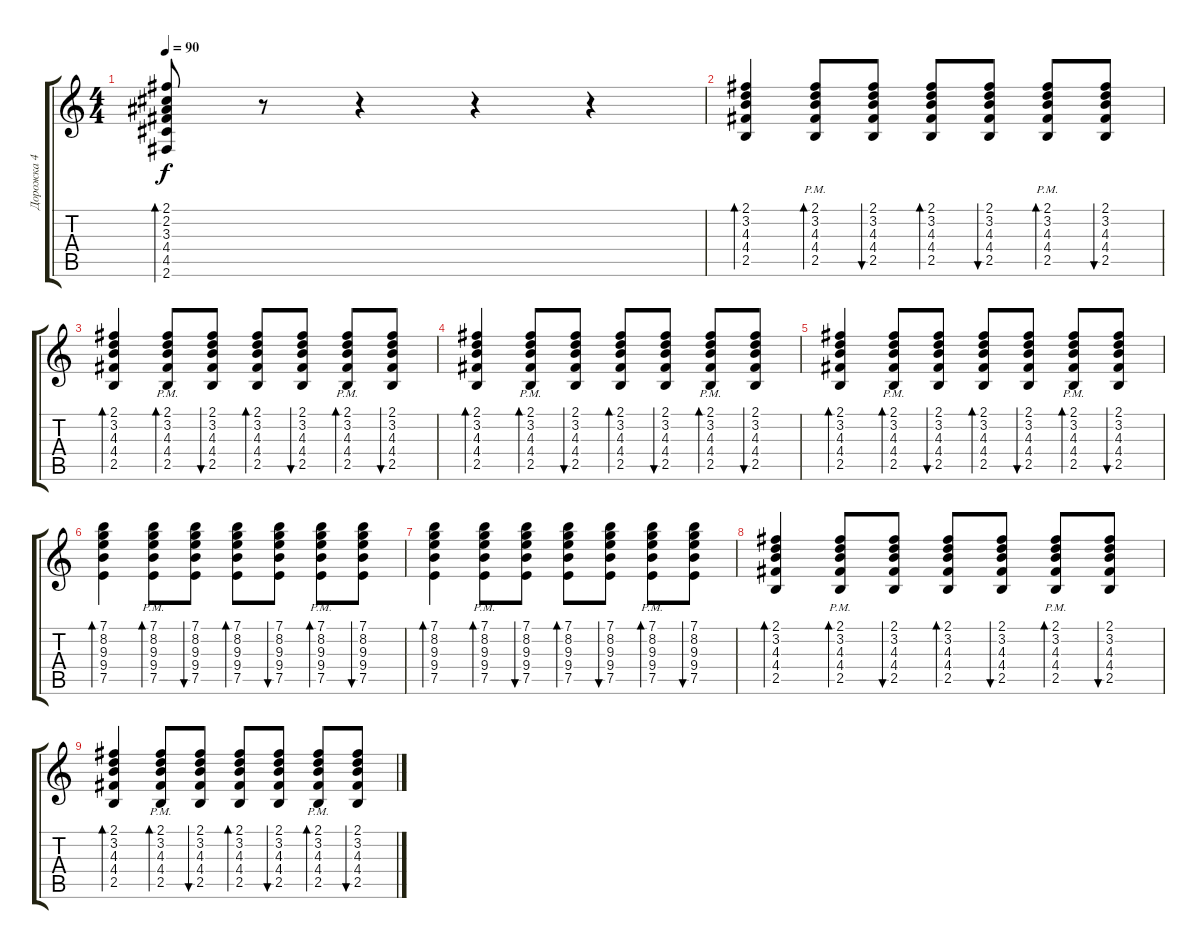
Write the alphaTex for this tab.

\track ("Дорожка 4" "Дорожка 4") {instrument acousticguitarsteel}
\staff {score tabs}
\tuning (E4 B3 G3 D3 A2 E2) {hide}
\ts (4 4)
\tempo 90
\clef g2
\ks c
(2.1 2.2 3.3 4.4 4.5 2.6).8{bd 60 dy f} r.8 r.4 r.4 r.4 |
(2.1 3.2 4.3 4.4 2.5).4{bd 60} (2.1{pm} 3.2{pm} 4.3{pm} 4.4{pm} 2.5{pm}).8{bd 60} (2.1 3.2 4.3 4.4 2.5).8{bu 60} (2.1 3.2 4.3 4.4 2.5).8{bd 60} (2.1 3.2 4.3 4.4 2.5).8{bu 60} (2.1{pm} 3.2{pm} 4.3{pm} 4.4{pm} 2.5{pm}).8{bd 60} (2.1 3.2 4.3 4.4 2.5).8{bu 60} |
(2.1 3.2 4.3 4.4 2.5).4{bd 60} (2.1{pm} 3.2{pm} 4.3{pm} 4.4{pm} 2.5{pm}).8{bd 60} (2.1 3.2 4.3 4.4 2.5).8{bu 60} (2.1 3.2 4.3 4.4 2.5).8{bd 60} (2.1 3.2 4.3 4.4 2.5).8{bu 60} (2.1{pm} 3.2{pm} 4.3{pm} 4.4{pm} 2.5{pm}).8{bd 60} (2.1 3.2 4.3 4.4 2.5).8{bu 60} |
(2.1 3.2 4.3 4.4 2.5).4{bd 60} (2.1{pm} 3.2{pm} 4.3{pm} 4.4{pm} 2.5{pm}).8{bd 60} (2.1 3.2 4.3 4.4 2.5).8{bu 60} (2.1 3.2 4.3 4.4 2.5).8{bd 60} (2.1 3.2 4.3 4.4 2.5).8{bu 60} (2.1{pm} 3.2{pm} 4.3{pm} 4.4{pm} 2.5{pm}).8{bd 60} (2.1 3.2 4.3 4.4 2.5).8{bu 60} |
(2.1 3.2 4.3 4.4 2.5).4{bd 60} (2.1{pm} 3.2{pm} 4.3{pm} 4.4{pm} 2.5{pm}).8{bd 60} (2.1 3.2 4.3 4.4 2.5).8{bu 60} (2.1 3.2 4.3 4.4 2.5).8{bd 60} (2.1 3.2 4.3 4.4 2.5).8{bu 60} (2.1{pm} 3.2{pm} 4.3{pm} 4.4{pm} 2.5{pm}).8{bd 60} (2.1 3.2 4.3 4.4 2.5).8{bu 60} |
(7.1 8.2 9.3 9.4 7.5).4{bd 60} (7.1{pm} 8.2{pm} 9.3{pm} 9.4{pm} 7.5{pm}).8{bd 60} (7.1 8.2 9.3 9.4 7.5).8{bu 60} (7.1 8.2 9.3 9.4 7.5).8{bd 60} (7.1 8.2 9.3 9.4 7.5).8{bu 60} (7.1{pm} 8.2{pm} 9.3{pm} 9.4{pm} 7.5{pm}).8{bd 60} (7.1 8.2 9.3 9.4 7.5).8{bu 60} |
(7.1 8.2 9.3 9.4 7.5).4{bd 60} (7.1{pm} 8.2{pm} 9.3{pm} 9.4{pm} 7.5{pm}).8{bd 60} (7.1 8.2 9.3 9.4 7.5).8{bu 60} (7.1 8.2 9.3 9.4 7.5).8{bd 60} (7.1 8.2 9.3 9.4 7.5).8{bu 60} (7.1{pm} 8.2{pm} 9.3{pm} 9.4{pm} 7.5{pm}).8{bd 60} (7.1 8.2 9.3 9.4 7.5).8{bu 60} |
(2.1 3.2 4.3 4.4 2.5).4{bd 60} (2.1{pm} 3.2{pm} 4.3{pm} 4.4{pm} 2.5{pm}).8{bd 60} (2.1 3.2 4.3 4.4 2.5).8{bu 60} (2.1 3.2 4.3 4.4 2.5).8{bd 60} (2.1 3.2 4.3 4.4 2.5).8{bu 60} (2.1{pm} 3.2{pm} 4.3{pm} 4.4{pm} 2.5{pm}).8{bd 60} (2.1 3.2 4.3 4.4 2.5).8{bu 60} |
(2.1 3.2 4.3 4.4 2.5).4{bd 60} (2.1{pm} 3.2{pm} 4.3{pm} 4.4{pm} 2.5{pm}).8{bd 60} (2.1 3.2 4.3 4.4 2.5).8{bu 60} (2.1 3.2 4.3 4.4 2.5).8{bd 60} (2.1 3.2 4.3 4.4 2.5).8{bu 60} (2.1{pm} 3.2{pm} 4.3{pm} 4.4{pm} 2.5{pm}).8{bd 60} (2.1 3.2 4.3 4.4 2.5).8{bu 60}
